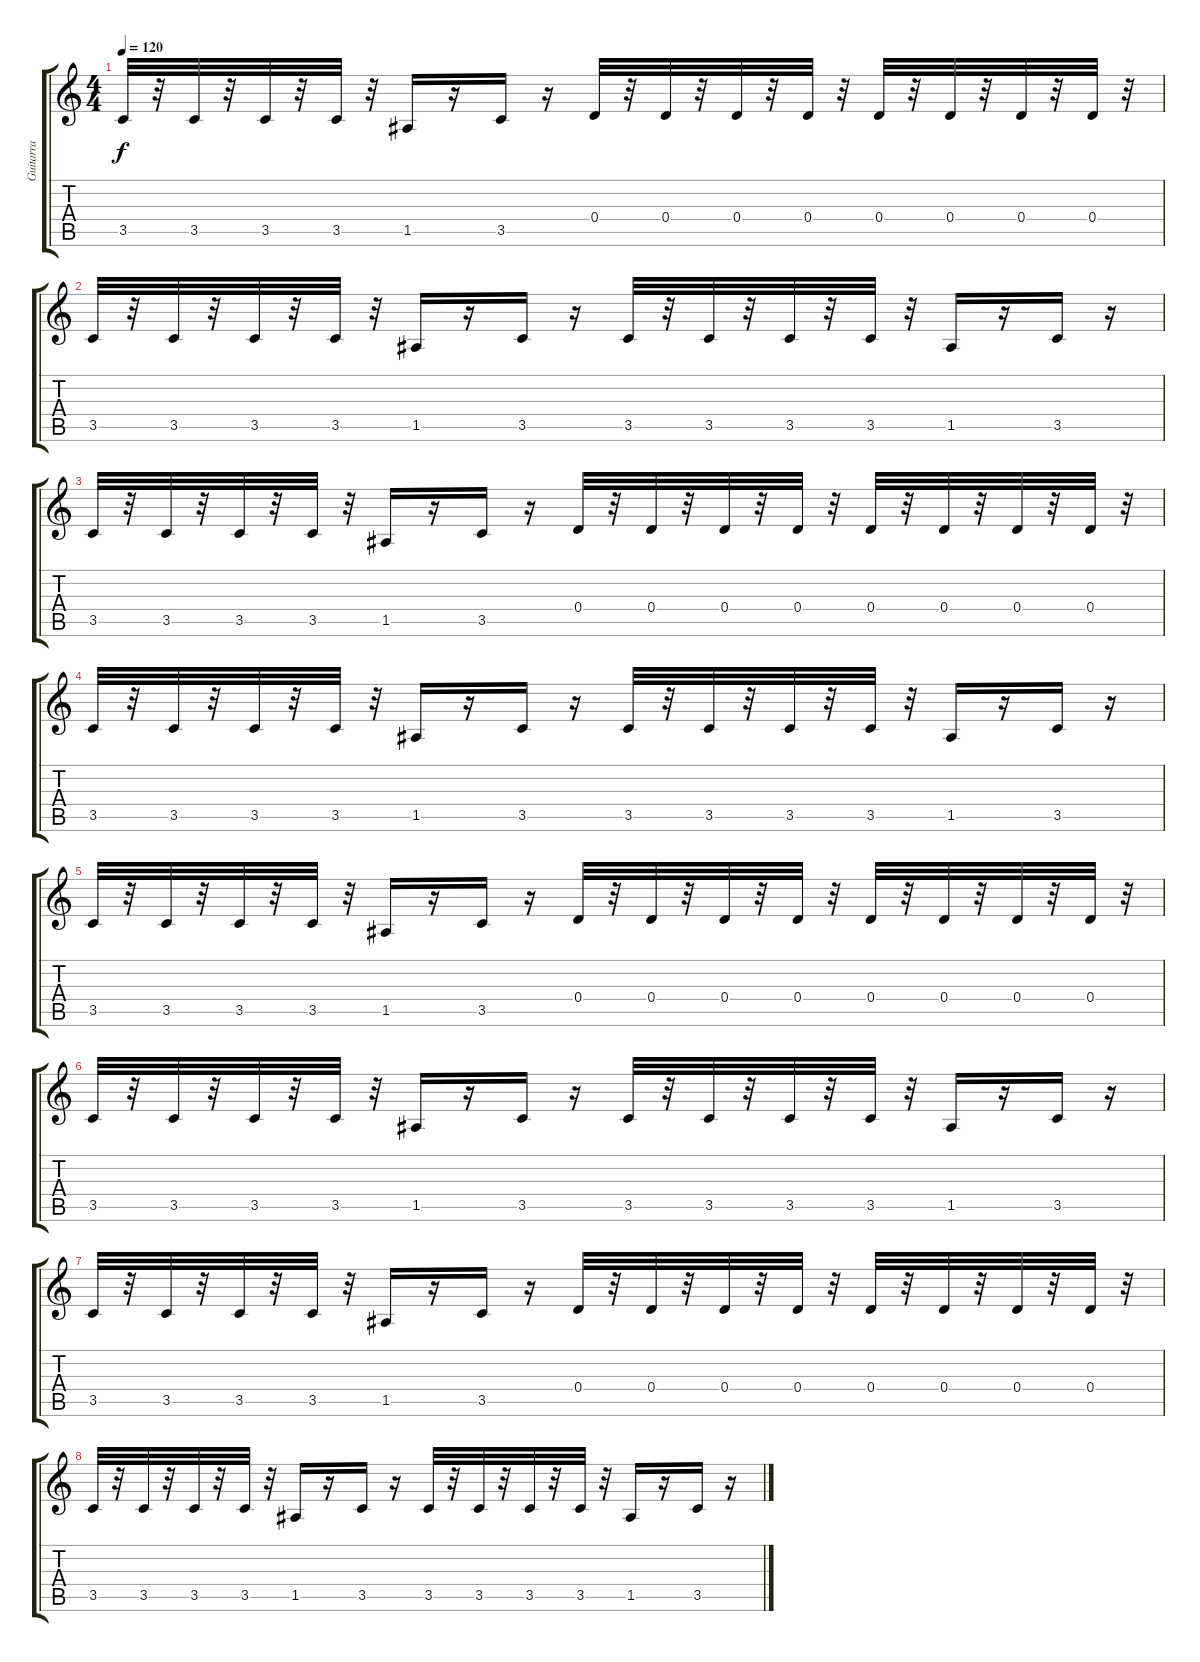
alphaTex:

\track ("Guitarra" "Guitarra") {instrument distortionguitar}
\staff {score tabs}
\tuning (E4 B3 G3 D3 A2 E2) {hide}
\ts (4 4)
\tempo 120
\clef g2
\ks c
3.5.32{dy f} r.32 3.5.32 r.32 3.5.32 r.32 3.5.32 r.32 1.5.16 r.16 3.5.16 r.16 0.4.32 r.32 0.4.32 r.32 0.4.32 r.32 0.4.32 r.32 0.4.32 r.32 0.4.32 r.32 0.4.32 r.32 0.4.32 r.32 |
3.5.32 r.32 3.5.32 r.32 3.5.32 r.32 3.5.32 r.32 1.5.16 r.16 3.5.16 r.16 3.5.32 r.32 3.5.32 r.32 3.5.32 r.32 3.5.32 r.32 1.5.16 r.16 3.5.16 r.16 |
3.5.32 r.32 3.5.32 r.32 3.5.32 r.32 3.5.32 r.32 1.5.16 r.16 3.5.16 r.16 0.4.32 r.32 0.4.32 r.32 0.4.32 r.32 0.4.32 r.32 0.4.32 r.32 0.4.32 r.32 0.4.32 r.32 0.4.32 r.32 |
3.5.32 r.32 3.5.32 r.32 3.5.32 r.32 3.5.32 r.32 1.5.16 r.16 3.5.16 r.16 3.5.32 r.32 3.5.32 r.32 3.5.32 r.32 3.5.32 r.32 1.5.16 r.16 3.5.16 r.16 |
3.5.32 r.32 3.5.32 r.32 3.5.32 r.32 3.5.32 r.32 1.5.16 r.16 3.5.16 r.16 0.4.32 r.32 0.4.32 r.32 0.4.32 r.32 0.4.32 r.32 0.4.32 r.32 0.4.32 r.32 0.4.32 r.32 0.4.32 r.32 |
3.5.32 r.32 3.5.32 r.32 3.5.32 r.32 3.5.32 r.32 1.5.16 r.16 3.5.16 r.16 3.5.32 r.32 3.5.32 r.32 3.5.32 r.32 3.5.32 r.32 1.5.16 r.16 3.5.16 r.16 |
3.5.32 r.32 3.5.32 r.32 3.5.32 r.32 3.5.32 r.32 1.5.16 r.16 3.5.16 r.16 0.4.32 r.32 0.4.32 r.32 0.4.32 r.32 0.4.32 r.32 0.4.32 r.32 0.4.32 r.32 0.4.32 r.32 0.4.32 r.32 |
3.5.32 r.32 3.5.32 r.32 3.5.32 r.32 3.5.32 r.32 1.5.16 r.16 3.5.16 r.16 3.5.32 r.32 3.5.32 r.32 3.5.32 r.32 3.5.32 r.32 1.5.16 r.16 3.5.16 r.16
